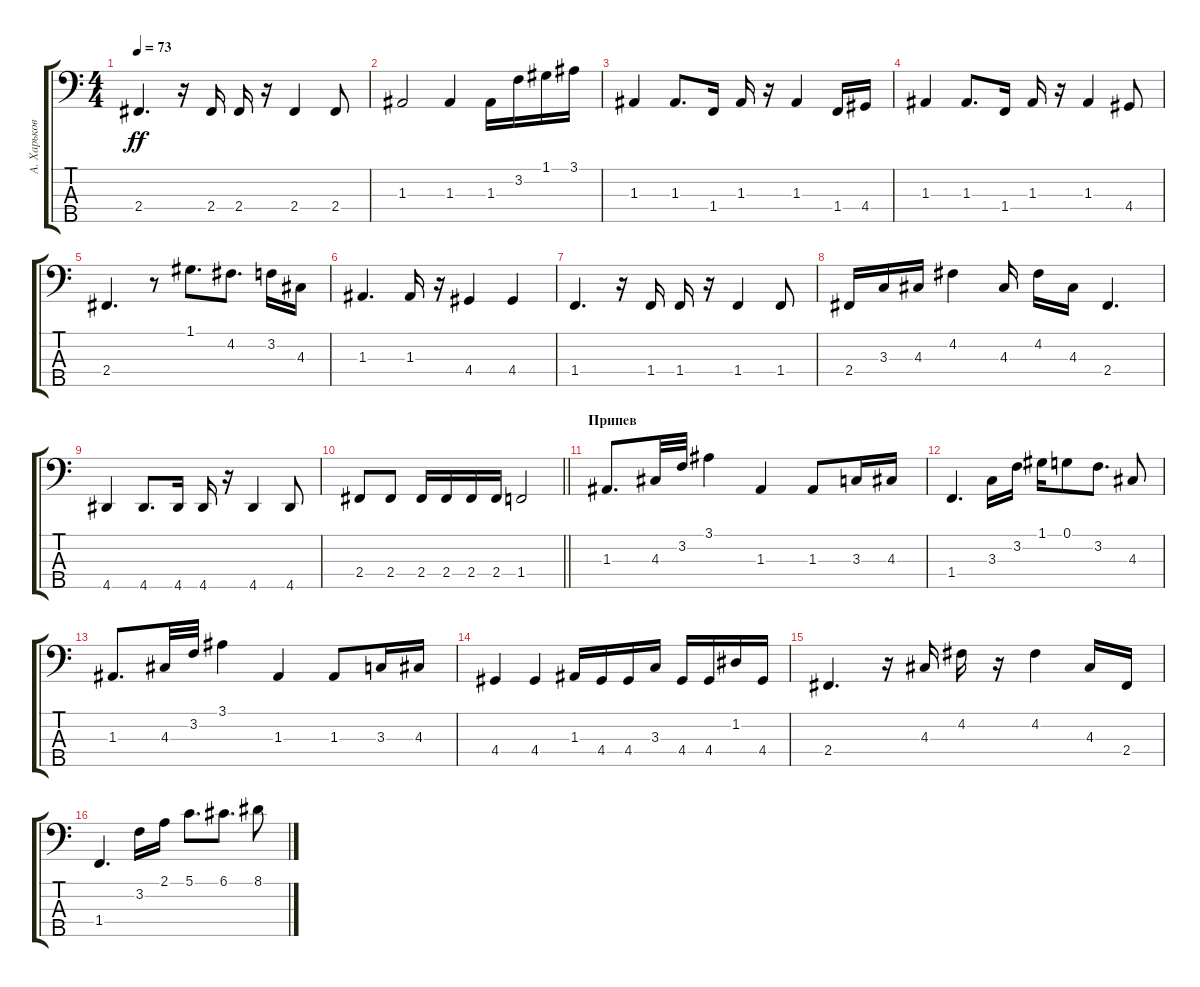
\track ("А. Харьков" "А. Харьков") {instrument electricbassfinger}
\staff {score tabs}
\tuning (G2 D2 A1 E1 B0) {hide}
\ts (4 4)
\tempo 73
\clef f4
\ks c
2.4.4{d dy ff} r.16 2.4.16 2.4.16 r.16 2.4.4 2.4.8 |
1.3.2 1.3.4 1.3.16 3.2.16 1.1.16 3.1.16 |
1.3.4 1.3.8{d} 1.4.16 1.3.16 r.16 1.3.4 1.4.16 4.4.16 |
1.3.4 1.3.8{d} 1.4.16 1.3.16 r.16 1.3.4 4.4.8 |
2.4.4{d} r.8 1.1.8{d} 4.2.8{d} 3.2.16 4.3.16 |
1.3.4{d} 1.3.16 r.16 4.4.4 4.4.4 |
1.4.4{d} r.16 1.4.16 1.4.16 r.16 1.4.4 1.4.8 |
2.4.16 3.3.16 4.3.16 4.2.4 4.3.16 4.2.16 4.3.16 2.4.4{d} |
4.5.4 4.5.8{d} 4.5.16 4.5.16 r.16 4.5.4 4.5.8 |
\barLineRight lightlight
2.4.8 2.4.8 2.4.16 2.4.16 2.4.16 2.4.16 1.4.2 |
\section ("" "Припев")
1.3.8{d} 4.3.32 3.2.32 3.1.4 1.3.4 1.3.8 3.3.16 4.3.16 |
1.4.4{d} 3.3.16 3.2.16 1.1.16 0.1.8 3.2.8{d} 4.3.8 |
1.3.8{d} 4.3.32 3.2.32 3.1.4 1.3.4 1.3.8 3.3.16 4.3.16 |
4.4.4 4.4.4 1.3.16 4.4.16 4.4.16 3.3.16 4.4.16 4.4.16 1.2.16 4.4.16 |
2.4.4{d} r.16 4.3.16 4.2.16 r.16 4.2.4 4.3.16 2.4.16 |
1.4.4{d} 3.2.16 2.1.16 5.1.8{d} 6.1.8{d} 8.1.8
